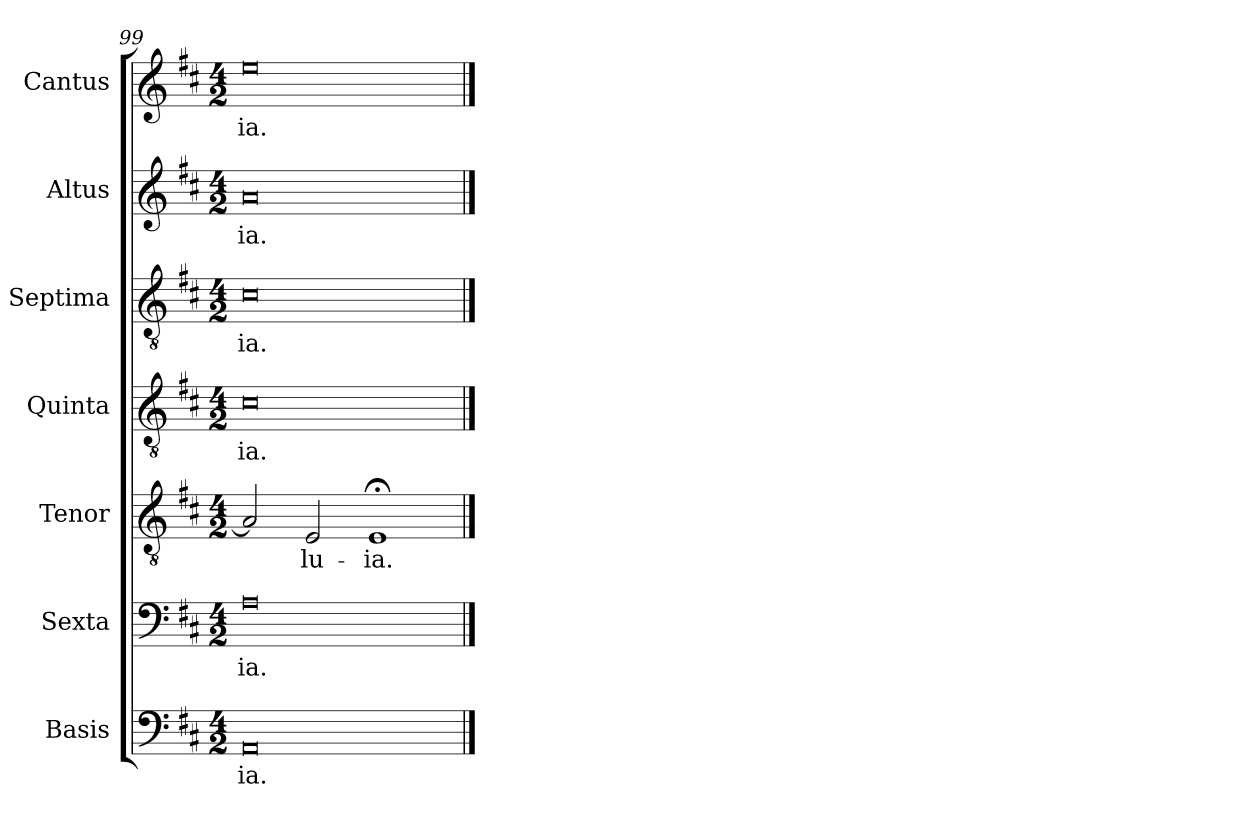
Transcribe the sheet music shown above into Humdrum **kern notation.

**kern	**text	**kern	**text	**kern	**text	**kern	**text	**kern	**text	**kern	**text	**kern	**text
*part7	*part7	*part6	*part6	*part5	*part5	*part4	*part4	*part3	*part3	*part2	*part2	*part1	*part1
*staff7	*staff7	*staff6	*staff6	*staff5	*staff5	*staff4	*staff4	*staff3	*staff3	*staff2	*staff2	*staff1	*staff1
*I"Basis	*	*I"Sexta	*	*I"Tenor	*	*I"Quinta	*	*I"Septima	*	*I"Altus	*	*I"Cantus	*
*I'B	*	*	*	*I'T	*	*	*	*	*	*I'A	*	*I'C	*
*clefF4	*	*clefF4	*	*clefGv2	*	*clefGv2	*	*clefGv2	*	*clefG2	*	*clefG2	*
*k[f#c#]	*	*k[f#c#]	*	*k[f#c#]	*	*k[f#c#]	*	*k[f#c#]	*	*k[f#c#]	*	*k[f#c#]	*
*D:	*	*D:	*	*D:	*	*D:	*	*D:	*	*D:	*	*D:	*
*M4/2	*	*M4/2	*	*M4/2	*	*M4/2	*	*M4/2	*	*M4/2	*	*M4/2	*
=99	=99	=99	=99	=99	=99	=99	=99	=99	=99	=99	=99	=99	=99
!	!LO:LY:b	!	!LO:LY:b	!	!	!	!LO:LY:b	!	!LO:LY:b	!	!LO:LY:b	!	!LO:LY:b
0AA	-ia.	0A	-ia.	2A/]	.	0c#	-ia.	0c#	-ia.	0a	-ia.	0ee	-ia.
!	!	!	!	!	!LO:LY:b	!	!	!	!	!	!	!	!
.	.	.	.	2E/	-lu-	.	.	.	.	.	.	.	.
!	!	!	!	!	!LO:LY:b	!	!	!	!	!	!	!	!
.	.	.	.	1E;<	-ia.	.	.	.	.	.	.	.	.
==	==	==	==	==	==	==	==	==	==	==	==	==	==
*-	*-	*-	*-	*-	*-	*-	*-	*-	*-	*-	*-	*-	*-
